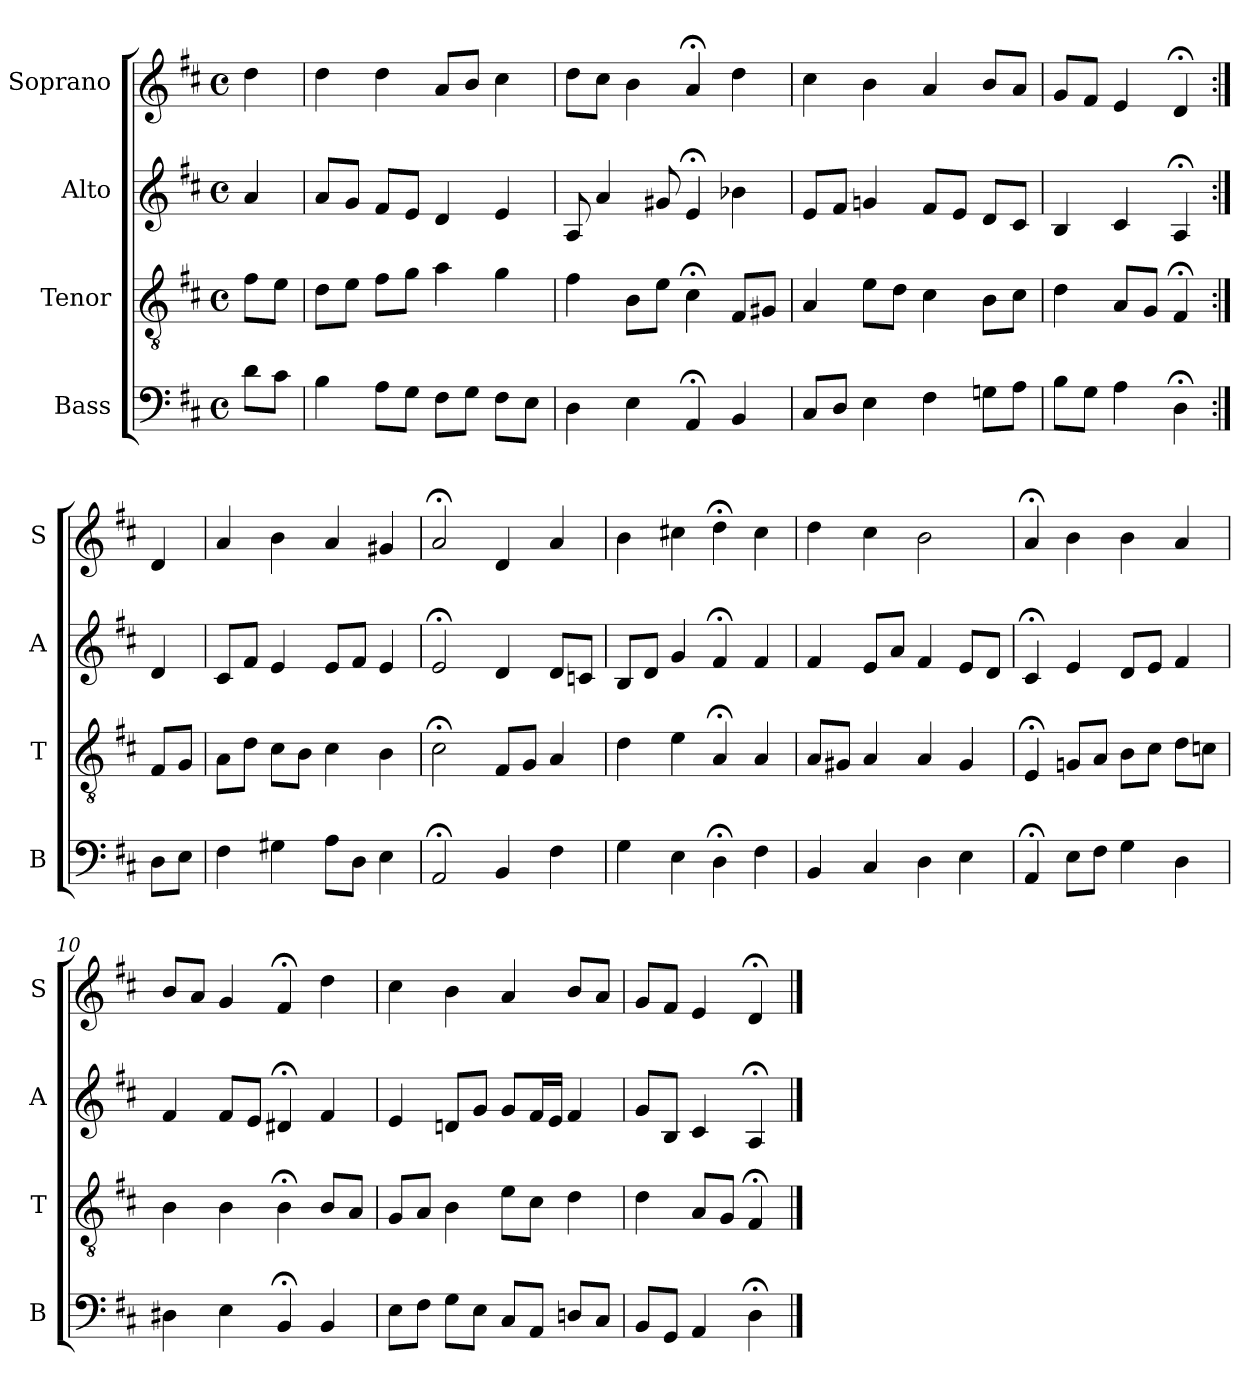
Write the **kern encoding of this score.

**kern	**kern	**kern	**kern
*part4	*part3	*part2	*part1
*staff4	*staff3	*staff2	*staff1
*I"Bass	*I"Tenor	*I"Alto	*I"Soprano
*I'B	*I'T	*I'A	*I'S
*clefF4	*clefGv2	*clefG2	*clefG2
*k[f#c#]	*k[f#c#]	*k[f#c#]	*k[f#c#]
*D:	*D:	*D:	*D:
*M4/4	*M4/4	*M4/4	*M4/4
*met(c)	*met(c)	*met(c)	*met(c)
*MM100	*MM100	*MM100	*MM100
=	=	=	=
8dL	8f#L	4a	4dd
8c#J	8eJ	.	.
=1	=1	=1	=1
4B	8dL	8aL	4dd
.	8eJ	8gJ	.
8AiL	8f#iL	8f#iL	4ddi
8GJ	8gJ	8eJ	.
8F#L	4a	4d	8aL
8GJ	.	.	8bJ
8F#L	4g	4e	4cc#
8EJ	.	.	.
=2	=2	=2	=2
4D	4f#	8A	8ddL
.	.	4a	8cc#J
4E	8BL	.	4b
.	8eJ	8g#X	.
4AA;<	4c#;<	4e;<	4a;<
4BB	8F#L	4b-X	4dd
.	8G#XJ	.	.
=3	=3	=3	=3
8C#L	4A	8eL	4cc#
8DJ	.	8f#J	.
4E	8eL	4gn	4b
.	8dJ	.	.
4F#	4c#	8f#L	4a
.	.	8eJ	.
8GnL	8BL	8dL	8bL
8AJ	8c#J	8c#J	8aJ
=4	=4	=4	=4
8BL	4d	4B	8gL
8GJ	.	.	8f#J
4A	8AL	4c#	4e
.	8GJ	.	.
4D;<	4F#;<	4A;<	4d;<
=:|!	=:|!	=:|!	=:|!
8DL	8F#L	4d	4d
8EJ	8GJ	.	.
=5	=5	=5	=5
4F#	8AL	8c#L	4a
.	8dJ	8f#J	.
4G#X	8c#L	4e	4b
.	8BJ	.	.
8AL	4c#	8eL	4a
8DJ	.	8f#J	.
4E	4B	4e	4g#X
=6	=6	=6	=6
2AA;<	2c#;<	2e;<	2a;<
4BB	8F#L	4d	4d
.	8GJ	.	.
4F#	4A	8dL	4a
.	.	8cnJ	.
=7	=7	=7	=7
4G	4d	8BL	4b
.	.	8dJ	.
4E	4e	4g	4cc#X
4D;<	4A;<	4f#;<	4dd;<
4F#	4A	4f#	4cc#
=8	=8	=8	=8
4BB	8AL	4f#	4dd
.	8G#XJ	.	.
4C#	4A	8eL	4cc#
.	.	8aJ	.
4D	4A	4f#	2b
4E	4G#	8eL	.
.	.	8dJ	.
=9	=9	=9	=9
4AA;<	4E;<	4c#;<	4a;<
8EL	8GnL	4e	4b
8F#J	8AJ	.	.
4G	8BL	8dL	4b
.	8c#J	8eJ	.
4D	8dL	4f#	4a
.	8cnJ	.	.
=10	=10	=10	=10
4D#X	4B	4f#	8bL
.	.	.	8aJ
4E	4B	8f#L	4g
.	.	8eJ	.
4BB;<	4B;<	4d#X;<	4f#;<
4BB	8BL	4f#	4dd
.	8AJ	.	.
=11	=11	=11	=11
8EL	8GL	4e	4cc#
8F#J	8AJ	.	.
8GL	4B	8dnL	4b
8EJ	.	8gJ	.
8C#L	8eL	8gL	4a
8AAJ	8c#J	16f#L	.
.	.	16eJJ	.
8DnL	4d	4f#	8bL
8C#J	.	.	8aJ
=12	=12	=12	=12
8BBL	4d	8gL	8gL
8GGJ	.	8BJ	8f#J
4AA	8AL	4c#	4e
.	8GJ	.	.
4D;<	4F#;<	4A;<	4d;<
==	==	==	==
*-	*-	*-	*-
